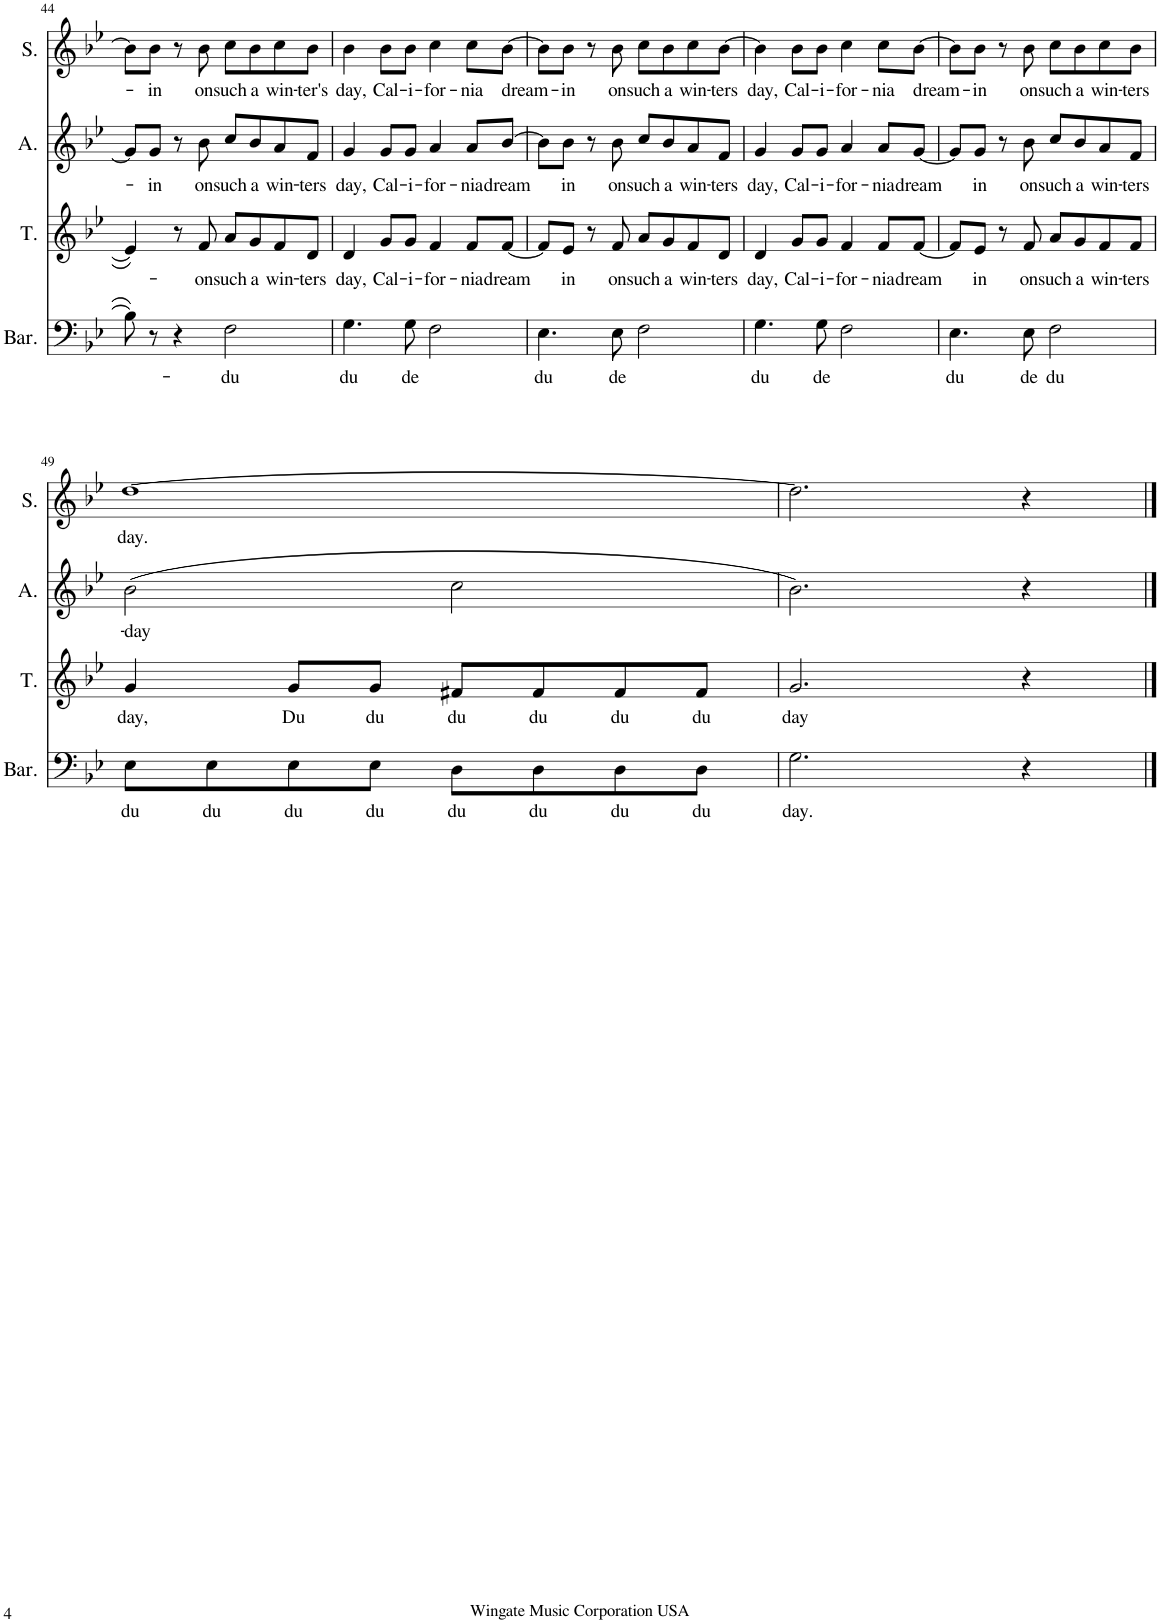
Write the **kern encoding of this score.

**kern	**text	**kern	**text	**kern	**text	**kern	**text
*part4	*part4	*part3	*part3	*part2	*part2	*part1	*part1
*staff4	*staff4	*staff3	*staff3	*staff2	*staff2	*staff1	*staff1
*I"Baritone	*	*I"Tenor	*	*I"Alto	*	*I"Soprano	*
*I'Bar.	*	*I'T.	*	*I'A.	*	*I'S.	*
!!LO:PB:g=z
*clefF4	*	*clefG2	*	*clefG2	*	*clefG2	*
*k[b-e-]	*	*k[b-e-]	*	*k[b-e-]	*	*k[b-e-]	*
*M4/4	*	*M4/4	*	*M4/4	*	*M4/4	*
=44	=44	=44	=44	=44	=44	=44	=44
8B-\]	.	4e-/]	.	8g/L]	.	8b-\L]	.
!	!	!	!	!	!LO:LY:b	!	!LO:LY:b
8r	.	.	.	8g/J	-in	8b-\J	-in
4r	.	8r	.	8r	.	8r	.
!	!	!	!LO:LY:b	!	!LO:LY:b	!	!LO:LY:b
.	.	8f/	on	8b-\	on	8b-\	on
!	!LO:LY:b	!	!LO:LY:b	!	!LO:LY:b	!	!LO:LY:b
2F\	du	8a/L	such	8cc/L	such	8cc\L	such
!	!	!	!LO:LY:b	!	!LO:LY:b	!	!LO:LY:b
.	.	8g/	a	8b-/	a	8b-\	a
!	!	!	!LO:LY:b	!	!LO:LY:b	!	!LO:LY:b
.	.	8f/	win-	8a/	win-	8cc\	win-
!	!	!	!LO:LY:b	!	!LO:LY:b	!	!LO:LY:b
.	.	8d/J	-ters	8f/J	-ters	8b-\J	-ter's
=45	=45	=45	=45	=45	=45	=45	=45
!	!LO:LY:b	!	!LO:LY:b	!	!LO:LY:b	!	!LO:LY:b
4.G\	du	4d/	day,	4g/	day,	4b-\	day,
!	!	!	!LO:LY:b	!	!LO:LY:b	!	!LO:LY:b
.	.	8g/L	Cal-	8g/L	Cal-	8b-\L	Cal-
!	!LO:LY:b	!	!LO:LY:b	!	!LO:LY:b	!	!LO:LY:b
8G\	de	8g/J	-i-	8g/J	-i-	8b-\J	-i-
!	!	!	!LO:LY:b	!	!LO:LY:b	!	!LO:LY:b
2F\	.	4f/	-for-	4a/	-for-	4cc\	-for-
!	!	!	!LO:LY:b	!	!LO:LY:b	!	!LO:LY:b
.	.	8f/L	-nia	8a/L	-nia	8cc\L	-nia
!	!	!	!LO:LY:b	!	!LO:LY:b	!	!LO:LY:b
.	.	[8f/J	dream	[8b-/J	dream	[8b-\J	dream-
=46	=46	=46	=46	=46	=46	=46	=46
!	!LO:LY:b	!	!	!	!	!	!
4.E-\	du	8f/L]	.	8b-\L]	.	8b-\L]	.
!	!	!	!LO:LY:b	!	!LO:LY:b	!	!LO:LY:b
.	.	8e-/J	-in	8b-\J	-in	8b-\J	-in
.	.	8r	.	8r	.	8r	.
!	!LO:LY:b	!	!LO:LY:b	!	!LO:LY:b	!	!LO:LY:b
8E-\	de	8f/	on	8b-\	on	8b-\	on
!	!	!	!LO:LY:b	!	!LO:LY:b	!	!LO:LY:b
2F\	.	8a/L	such	8cc/L	such	8cc\L	such
!	!	!	!LO:LY:b	!	!LO:LY:b	!	!LO:LY:b
.	.	8g/	a	8b-/	a	8b-\	a
!	!	!	!LO:LY:b	!	!LO:LY:b	!	!LO:LY:b
.	.	8f/	win-	8a/	win-	8cc\	win-
!	!	!	!LO:LY:b	!	!LO:LY:b	!	!LO:LY:b
.	.	8d/J	-ters	8f/J	-ters	[8b-\J	-ters
=47	=47	=47	=47	=47	=47	=47	=47
!	!LO:LY:b	!	!LO:LY:b	!	!LO:LY:b	!	!LO:LY:b
4.G\	du	4d/	day,	4g/	day,	4b-\]	day,
!	!	!	!LO:LY:b	!	!LO:LY:b	!	!LO:LY:b
.	.	8g/L	Cal-	8g/L	Cal-	8b-\L	Cal-
!	!LO:LY:b	!	!LO:LY:b	!	!LO:LY:b	!	!LO:LY:b
8G\	de	8g/J	-i-	8g/J	-i-	8b-\J	-i-
!	!	!	!LO:LY:b	!	!LO:LY:b	!	!LO:LY:b
2F\	.	4f/	-for-	4a/	-for-	4cc\	-for-
!	!	!	!LO:LY:b	!	!LO:LY:b	!	!LO:LY:b
.	.	8f/L	-nia	8a/L	-nia	8cc\L	-nia
!	!	!	!LO:LY:b	!	!LO:LY:b	!	!LO:LY:b
.	.	[8f/J	dream	[8g/J	dream	[8b-\J	dream-
=48	=48	=48	=48	=48	=48	=48	=48
!	!LO:LY:b	!	!	!	!	!	!
4.E-\	du	8f/L]	.	8g/L]	.	8b-\L]	.
!	!	!	!LO:LY:b	!	!LO:LY:b	!	!LO:LY:b
.	.	8e-/J	-in	8g/J	-in	8b-\J	-in
.	.	8r	.	8r	.	8r	.
!	!LO:LY:b	!	!LO:LY:b	!	!LO:LY:b	!	!LO:LY:b
8E-\	de	8f/	on	8b-\	on	8b-\	on
!	!LO:LY:b	!	!LO:LY:b	!	!LO:LY:b	!	!LO:LY:b
2F\	du	8a/L	such	8cc/L	such	8cc\L	such
!	!	!	!LO:LY:b	!	!LO:LY:b	!	!LO:LY:b
.	.	8g/	a	8b-/	a	8b-\	a
!	!	!	!LO:LY:b	!	!LO:LY:b	!	!LO:LY:b
.	.	8f/	win-	8a/	win-	8cc\	win-
!	!	!	!LO:LY:b	!	!LO:LY:b	!	!LO:LY:b
.	.	8f/J	-ters	8f/J	-ters	8b-\J	-ters
!!LO:LB:g=z
=49	=49	=49	=49	=49	=49	=49	=49
!	!LO:LY:b	!	!LO:LY:b	!	!LO:LY:b	!	!LO:LY:b
8E-\L	du	4g/	day,	(2b-\	day-	[1dd	day.
!	!LO:LY:b	!	!	!	!	!	!
8E-\	du	.	.	.	.	.	.
!	!LO:LY:b	!	!LO:LY:b	!	!	!	!
8E-\	du	8g/L	Du	.	.	.	.
!	!LO:LY:b	!	!LO:LY:b	!	!	!	!
8E-\J	du	8g/J	du	.	.	.	.
!	!LO:LY:b	!	!LO:LY:b	!	!	!	!
8D\L	du	8f#X/L	du	2cc\	.	.	.
!	!LO:LY:b	!	!LO:LY:b	!	!	!	!
8D\	du	8f#/	du	.	.	.	.
!	!LO:LY:b	!	!LO:LY:b	!	!	!	!
8D\	du	8f#/	du	.	.	.	.
!	!LO:LY:b	!	!LO:LY:b	!	!	!	!
8D\J	du	8f#/J	du	.	.	.	.
=50	=50	=50	=50	=50	=50	=50	=50
!	!LO:LY:b	!	!LO:LY:b	!	!	!	!
2.G\	day.	2.g/	day	2.b-\)	.	2.dd\]	.
4r	.	4r	.	4r	.	4r	.
==	==	==	==	==	==	==	==
*-	*-	*-	*-	*-	*-	*-	*-
